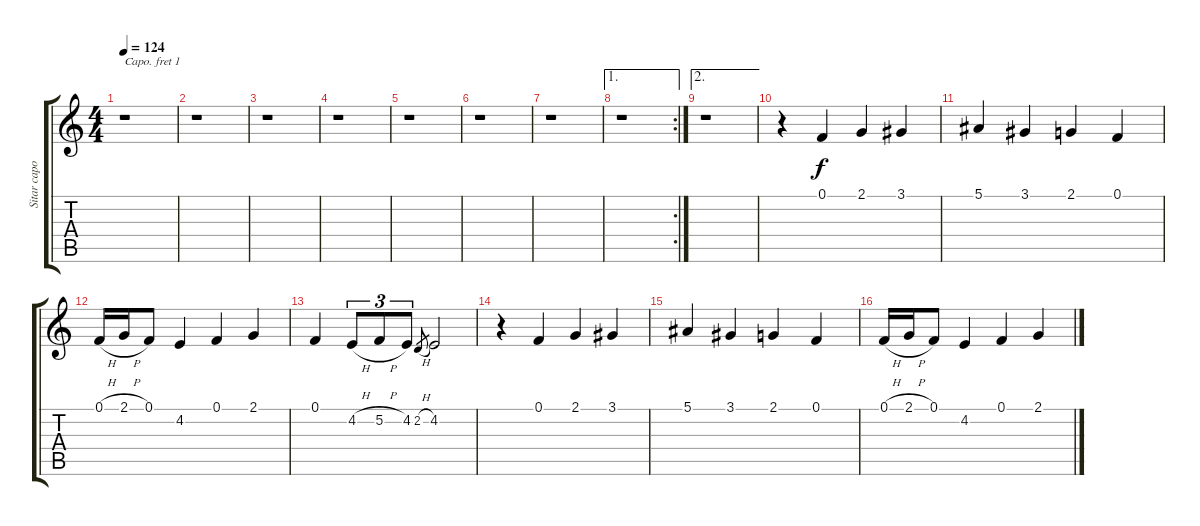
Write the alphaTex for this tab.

\track ("Sitar capo 1" "Sitar capo") {instrument sitar}
\staff {score tabs}
\capo 1
\tuning (E4 B3 G3 D3 A2 E2) {hide}
\ts (4 4)
\tempo 124
\clef g2
\ks c
r.1{dy f} |
r.1 |
r.1 |
r.1 |
r.1 |
r.1 |
r.1 |
\ae 1
\rc 2
r.1 |
\ae 2
r.1 |
r.4 0.1.4 2.1.4 3.1.4 |
5.1.4 3.1.4 2.1.4 0.1.4 |
0.1{h}.16 2.1{h}.16 0.1.8 4.2.4 0.1.4 2.1.4 |
0.1.4 4.2{h}.8{tu (3 2)} 5.2{h}.8{tu (3 2)} 4.2.8{tu (3 2)} 2.2{h}.8{gr} 4.2.2 |
r.4 0.1.4 2.1.4 3.1.4 |
5.1.4 3.1.4 2.1.4 0.1.4 |
0.1{h}.16 2.1{h}.16 0.1.8 4.2.4 0.1.4 2.1.4
